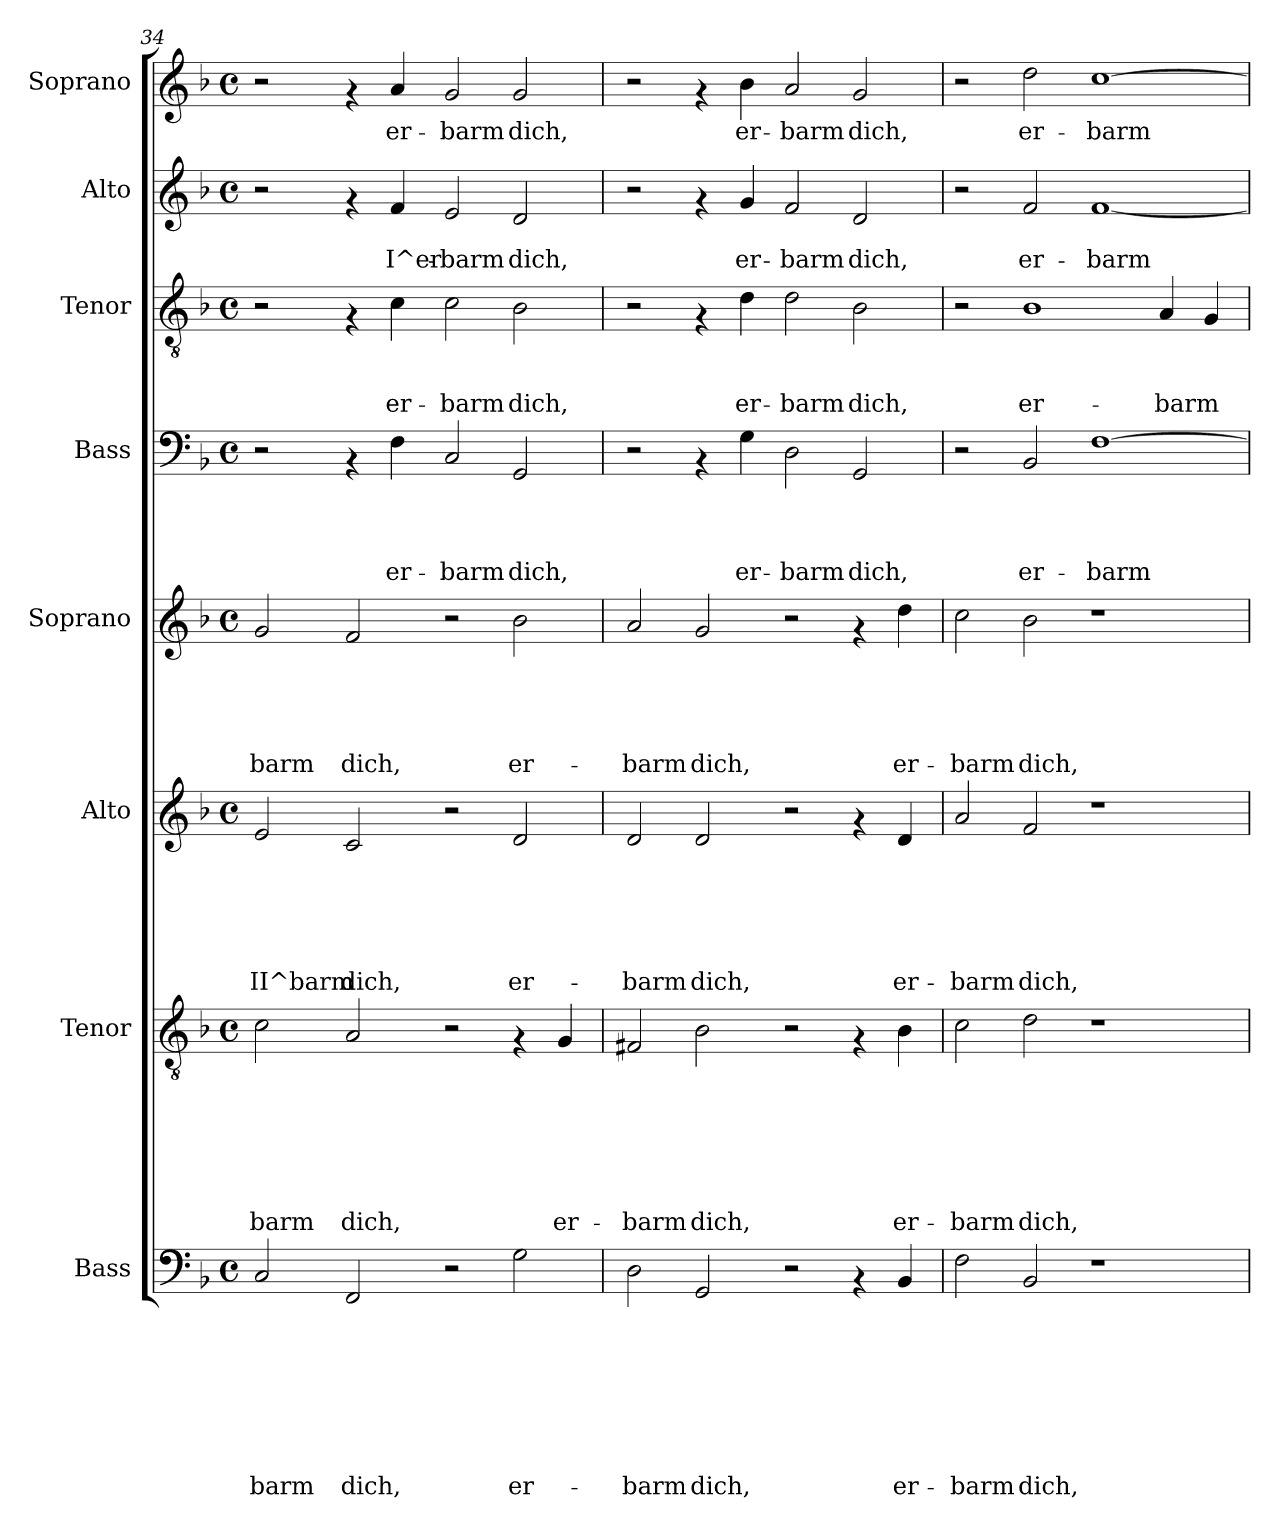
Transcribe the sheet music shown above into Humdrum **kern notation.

**kern	**text	**text	**text	**text	**text	**text	**text	**text	**kern	**text	**text	**text	**text	**text	**text	**text	**kern	**text	**text	**text	**text	**text	**text	**kern	**text	**text	**text	**text	**text	**kern	**text	**text	**text	**text	**kern	**text	**text	**text	**kern	**text	**text	**kern	**text
*part8	*part8	*part8	*part8	*part8	*part8	*part8	*part8	*part8	*part7	*part7	*part7	*part7	*part7	*part7	*part7	*part7	*part6	*part6	*part6	*part6	*part6	*part6	*part6	*part5	*part5	*part5	*part5	*part5	*part5	*part4	*part4	*part4	*part4	*part4	*part3	*part3	*part3	*part3	*part2	*part2	*part2	*part1	*part1
*staff8	*staff8	*staff8	*staff8	*staff8	*staff8	*staff8	*staff8	*staff8	*staff7	*staff7	*staff7	*staff7	*staff7	*staff7	*staff7	*staff7	*staff6	*staff6	*staff6	*staff6	*staff6	*staff6	*staff6	*staff5	*staff5	*staff5	*staff5	*staff5	*staff5	*staff4	*staff4	*staff4	*staff4	*staff4	*staff3	*staff3	*staff3	*staff3	*staff2	*staff2	*staff2	*staff1	*staff1
*I"Bass	*	*	*	*	*	*	*	*	*I"Tenor	*	*	*	*	*	*	*	*I"Alto	*	*	*	*	*	*	*I"Soprano	*	*	*	*	*	*I"Bass	*	*	*	*	*I"Tenor	*	*	*	*I"Alto	*	*	*I"Soprano	*
!!LO:PB:g=z
*clefF4	*	*	*	*	*	*	*	*	*clefGv2	*	*	*	*	*	*	*	*clefG2	*	*	*	*	*	*	*clefG2	*	*	*	*	*	*clefF4	*	*	*	*	*clefGv2	*	*	*	*clefG2	*	*	*clefG2	*
*k[b-]	*	*	*	*	*	*	*	*	*k[b-]	*	*	*	*	*	*	*	*k[b-]	*	*	*	*	*	*	*k[b-]	*	*	*	*	*	*k[b-]	*	*	*	*	*k[b-]	*	*	*	*k[b-]	*	*	*k[b-]	*
*F:	*	*	*	*	*	*	*	*	*F:	*	*	*	*	*	*	*	*F:	*	*	*	*	*	*	*F:	*	*	*	*	*	*F:	*	*	*	*	*F:	*	*	*	*F:	*	*	*F:	*
*M4/4	*	*	*	*	*	*	*	*	*M4/4	*	*	*	*	*	*	*	*M4/4	*	*	*	*	*	*	*M4/4	*	*	*	*	*	*M4/4	*	*	*	*	*M4/4	*	*	*	*M4/4	*	*	*M4/4	*
*met(c)	*	*	*	*	*	*	*	*	*met(c)	*	*	*	*	*	*	*	*met(c)	*	*	*	*	*	*	*met(c)	*	*	*	*	*	*met(c)	*	*	*	*	*met(c)	*	*	*	*met(c)	*	*	*met(c)	*
=34	=34	=34	=34	=34	=34	=34	=34	=34	=34	=34	=34	=34	=34	=34	=34	=34	=34	=34	=34	=34	=34	=34	=34	=34	=34	=34	=34	=34	=34	=34	=34	=34	=34	=34	=34	=34	=34	=34	=34	=34	=34	=34	=34
!	!	!	!	!	!	!	!	!LO:LY:b	!	!	!	!	!	!	!	!LO:LY:b	!	!	!	!	!	!	!LO:LY:b:rj	!	!	!	!	!	!LO:LY:b	!	!	!	!	!	!	!	!	!	!	!	!	!	!
2C/	.	.	.	.	.	.	.	-barm	2c\	.	.	.	.	.	.	-barm	2e/	.	.	.	.	.	-II^barm	2g/	.	.	.	.	-barm	2r	.	.	.	.	2r	.	.	.	2r	.	.	2r	.
!	!	!	!	!	!	!	!	!LO:LY:b	!	!	!	!	!	!	!	!LO:LY:b	!	!	!	!	!	!	!LO:LY:b:rj	!	!	!	!	!	!LO:LY:b	!	!	!	!	!	!	!	!	!	!	!	!	!	!
2FF/	.	.	.	.	.	.	.	dich,	2A/	.	.	.	.	.	.	dich,	2c/	.	.	.	.	.	dich,	2f/	.	.	.	.	dich,	4rAA	.	.	.	.	4rF	.	.	.	4rf	.	.	4rf	.
!	!	!	!	!	!	!	!	!	!	!	!	!	!	!	!	!	!	!	!	!	!	!	!	!	!	!	!	!	!	!	!	!	!	!LO:LY:b	!	!	!	!LO:LY:b	!	!	!LO:LY:b:rj	!	!LO:LY:b
.	.	.	.	.	.	.	.	.	.	.	.	.	.	.	.	.	.	.	.	.	.	.	.	.	.	.	.	.	.	4F\	.	.	.	er-	4c\	.	.	er-	4f/	.	I^er-	4a/	er-
!	!	!	!	!	!	!	!	!	!	!	!	!	!	!	!	!	!	!	!	!	!	!	!	!	!	!	!	!	!	!	!	!	!	!LO:LY:b	!	!	!	!LO:LY:b	!	!	!LO:LY:b:rj	!	!LO:LY:b
2r	.	.	.	.	.	.	.	.	2r	.	.	.	.	.	.	.	2r	.	.	.	.	.	.	2r	.	.	.	.	.	2C/	.	.	.	-barm	2c\	.	.	-barm	2e/	.	-barm	2g/	-barm
!	!	!	!	!	!	!	!	!LO:LY:b	!	!	!	!	!	!	!	!	!	!	!	!	!	!	!LO:LY:b:rj	!	!	!	!	!	!LO:LY:b	!	!	!	!	!LO:LY:b	!	!	!	!LO:LY:b	!	!	!LO:LY:b:rj	!	!LO:LY:b
2G\	.	.	.	.	.	.	.	er-	4rF	.	.	.	.	.	.	.	2d/	.	.	.	.	.	er-	2b-\	.	.	.	.	er-	2GG/	.	.	.	dich,	2B-\	.	.	dich,	2d/	.	dich,	2g/	dich,
!	!	!	!	!	!	!	!	!	!	!	!	!	!	!	!	!LO:LY:b	!	!	!	!	!	!	!	!	!	!	!	!	!	!	!	!	!	!	!	!	!	!	!	!	!	!	!
.	.	.	.	.	.	.	.	.	4G/	.	.	.	.	.	.	er-	.	.	.	.	.	.	.	.	.	.	.	.	.	.	.	.	.	.	.	.	.	.	.	.	.	.	.
=35	=35	=35	=35	=35	=35	=35	=35	=35	=35	=35	=35	=35	=35	=35	=35	=35	=35	=35	=35	=35	=35	=35	=35	=35	=35	=35	=35	=35	=35	=35	=35	=35	=35	=35	=35	=35	=35	=35	=35	=35	=35	=35	=35
!	!	!	!	!	!	!	!	!LO:LY:b	!	!	!	!	!	!	!	!LO:LY:b	!	!	!	!	!	!	!LO:LY:b:rj	!	!	!	!	!	!LO:LY:b	!	!	!	!	!	!	!	!	!	!	!	!	!	!
2D\	.	.	.	.	.	.	.	-barm	2F#X/	.	.	.	.	.	.	-barm	2d/	.	.	.	.	.	-barm	2a/	.	.	.	.	-barm	2r	.	.	.	.	2r	.	.	.	2r	.	.	2r	.
!	!	!	!	!	!	!	!	!LO:LY:b	!	!	!	!	!	!	!	!LO:LY:b	!	!	!	!	!	!	!LO:LY:b:rj	!	!	!	!	!	!LO:LY:b	!	!	!	!	!	!	!	!	!	!	!	!	!	!
2GG/	.	.	.	.	.	.	.	dich,	2B-\	.	.	.	.	.	.	dich,	2d/	.	.	.	.	.	dich,	2g/	.	.	.	.	dich,	4rAA	.	.	.	.	4rF	.	.	.	4rf	.	.	4rf	.
!	!	!	!	!	!	!	!	!	!	!	!	!	!	!	!	!	!	!	!	!	!	!	!	!	!	!	!	!	!	!	!	!	!	!LO:LY:b	!	!	!	!LO:LY:b	!	!	!LO:LY:b:rj	!	!LO:LY:b
.	.	.	.	.	.	.	.	.	.	.	.	.	.	.	.	.	.	.	.	.	.	.	.	.	.	.	.	.	.	4G\	.	.	.	er-	4d\	.	.	er-	4g/	.	er-	4b-\	er-
!	!	!	!	!	!	!	!	!	!	!	!	!	!	!	!	!	!	!	!	!	!	!	!	!	!	!	!	!	!	!	!	!	!	!LO:LY:b	!	!	!	!LO:LY:b	!	!	!LO:LY:b:rj	!	!LO:LY:b
2r	.	.	.	.	.	.	.	.	2r	.	.	.	.	.	.	.	2r	.	.	.	.	.	.	2r	.	.	.	.	.	2D\	.	.	.	-barm	2d\	.	.	-barm	2f/	.	-barm	2a/	-barm
!	!	!	!	!	!	!	!	!	!	!	!	!	!	!	!	!	!	!	!	!	!	!	!	!	!	!	!	!	!	!	!	!	!	!LO:LY:b	!	!	!	!LO:LY:b	!	!	!LO:LY:b:rj	!	!LO:LY:b
4rAA	.	.	.	.	.	.	.	.	4rF	.	.	.	.	.	.	.	4rf	.	.	.	.	.	.	4rf	.	.	.	.	.	2GG/	.	.	.	dich,	2B-\	.	.	dich,	2d/	.	dich,	2g/	dich,
!	!	!	!	!	!	!	!	!LO:LY:b	!	!	!	!	!	!	!	!LO:LY:b	!	!	!	!	!	!	!LO:LY:b:rj	!	!	!	!	!	!LO:LY:b	!	!	!	!	!	!	!	!	!	!	!	!	!	!
4BB-/	.	.	.	.	.	.	.	er-	4B-\	.	.	.	.	.	.	er-	4d/	.	.	.	.	.	er-	4dd\	.	.	.	.	er-	.	.	.	.	.	.	.	.	.	.	.	.	.	.
=36	=36	=36	=36	=36	=36	=36	=36	=36	=36	=36	=36	=36	=36	=36	=36	=36	=36	=36	=36	=36	=36	=36	=36	=36	=36	=36	=36	=36	=36	=36	=36	=36	=36	=36	=36	=36	=36	=36	=36	=36	=36	=36	=36
!	!	!	!	!	!	!	!	!LO:LY:b	!	!	!	!	!	!	!	!LO:LY:b	!	!	!	!	!	!	!LO:LY:b:rj	!	!	!	!	!	!LO:LY:b	!	!	!	!	!	!	!	!	!	!	!	!	!	!
2F\	.	.	.	.	.	.	.	-barm	2c\	.	.	.	.	.	.	-barm	2a/	.	.	.	.	.	-barm	2cc\	.	.	.	.	-barm	2r	.	.	.	.	2r	.	.	.	2r	.	.	2r	.
!	!	!	!	!	!	!	!	!LO:LY:b	!	!	!	!	!	!	!	!LO:LY:b	!	!	!	!	!	!	!LO:LY:b:rj	!	!	!	!	!	!LO:LY:b	!	!	!	!	!LO:LY:b	!	!	!	!LO:LY:b	!	!	!LO:LY:b:rj	!	!LO:LY:b
2BB-/	.	.	.	.	.	.	.	dich,	2d\	.	.	.	.	.	.	dich,	2f/	.	.	.	.	.	dich,	2b-\	.	.	.	.	dich,	2BB-/	.	.	.	er-	1B-	.	.	er-	2f/	.	er-	2dd\	er-
!	!	!	!	!	!	!	!	!	!	!	!	!	!	!	!	!	!	!	!	!	!	!	!	!	!	!	!	!	!	!	!	!	!	!LO:LY:b	!	!	!	!	!	!	!LO:LY:b:rj	!	!LO:LY:b
1r	.	.	.	.	.	.	.	.	1r	.	.	.	.	.	.	.	1r	.	.	.	.	.	.	1r	.	.	.	.	.	[>1F	.	.	.	-barm	.	.	.	.	[<1f	.	-barm	[>1cc	-barm
!	!	!	!	!	!	!	!	!	!	!	!	!	!	!	!	!	!	!	!	!	!	!	!	!	!	!	!	!	!	!	!	!	!	!	!	!	!	!LO:LY:b	!	!	!	!	!
.	.	.	.	.	.	.	.	.	.	.	.	.	.	.	.	.	.	.	.	.	.	.	.	.	.	.	.	.	.	.	.	.	.	.	4A/	.	.	-barm	.	.	.	.	.
.	.	.	.	.	.	.	.	.	.	.	.	.	.	.	.	.	.	.	.	.	.	.	.	.	.	.	.	.	.	.	.	.	.	.	4G/	.	.	.	.	.	.	.	.
=	=	=	=	=	=	=	=	=	=	=	=	=	=	=	=	=	=	=	=	=	=	=	=	=	=	=	=	=	=	=	=	=	=	=	=	=	=	=	=	=	=	=	=
*-	*-	*-	*-	*-	*-	*-	*-	*-	*-	*-	*-	*-	*-	*-	*-	*-	*-	*-	*-	*-	*-	*-	*-	*-	*-	*-	*-	*-	*-	*-	*-	*-	*-	*-	*-	*-	*-	*-	*-	*-	*-	*-	*-
